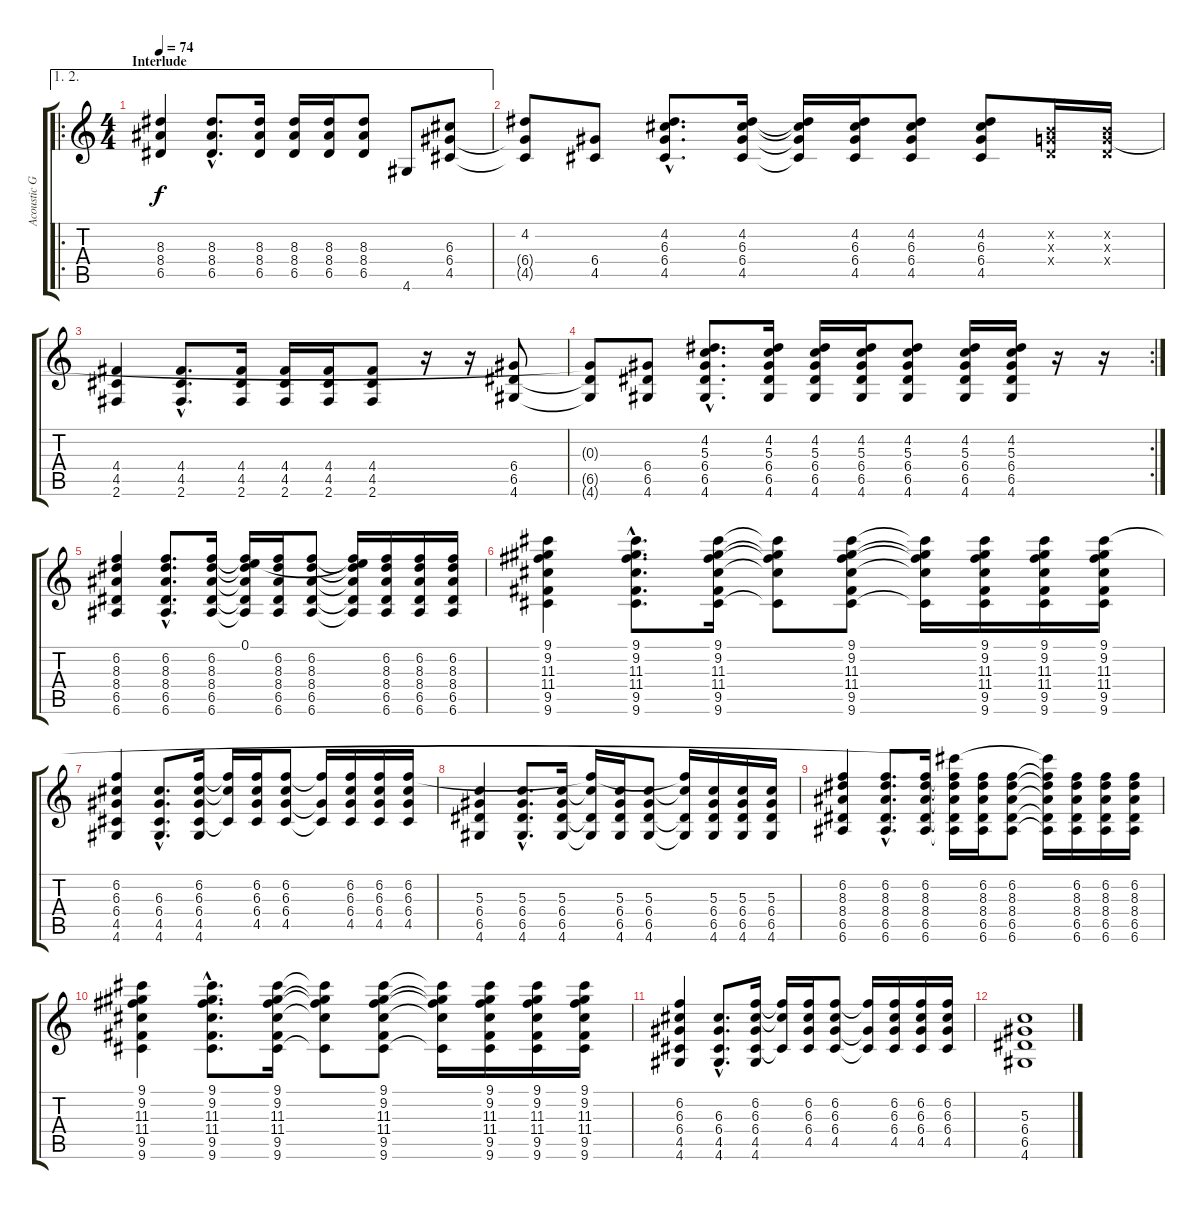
\track ("Acoustic Guitar" "Acoustic G") {instrument acousticguitarsteel}
\staff {score tabs}
\tuning (E4 B3 G3 D3 A2 E2) {hide}
\ae (1 2)
\ro
\ts (4 4)
\section ("" "Interlude")
\tempo 74
\clef g2
\ks c
(8.3 8.4 6.5).4{dy f} (8.3{hac} 8.4{hac} 6.5{hac}).8{d} (8.3 8.4 6.5).16 (8.3 8.4 6.5).16 (8.3 8.4 6.5).16 (8.3 8.4 6.5).8 4.6.8 (6.3 6.4 4.5).8 |
(4.2{t} 6.4{t} 4.5{t}).8 (6.4 4.5).8 (4.2{hac} 6.3{hac} 6.4{hac} 4.5{hac}).8{d} (4.2 6.3 6.4 4.5).16 (4.2{t} 6.3{t} 6.4{t} 4.5{t}).16 (4.2 6.3 6.4 4.5).16 (4.2 6.3 6.4 4.5).8 (4.2 6.3 6.4 4.5).8 (0.2{x} 0.3{x} 0.4{x}).16 (0.2{x} 0.3{x} 0.4{x}).16 |
(4.4 4.5 2.6).4 (4.4{hac} 4.5{hac} 2.6{hac}).8{d} (4.4 4.5 2.6).16 (4.4 4.5 2.6).16 (4.4 4.5 2.6).16 (4.4 4.5 2.6).8 r.16 r.16 (6.4 6.5 4.6).8 |
\rc 2
(0.3{t} 6.5{t} 4.6{t}).8 (6.4 6.5 4.6).8 (4.2{hac} 5.3{hac} 6.4{hac} 6.5{hac} 4.6{hac}).8{d} (4.2 5.3 6.4 6.5 4.6).16 (4.2 5.3 6.4 6.5 4.6).16 (4.2 5.3 6.4 6.5 4.6).16 (4.2 5.3 6.4 6.5 4.6).8 (4.2 5.3 6.4 6.5 4.6).16 (4.2 5.3 6.4 6.5 4.6).16 r.16 r.16 |
(6.2 8.3 8.4 6.5 6.6).4 (6.2{hac} 8.3{hac} 8.4{hac} 6.5{hac} 6.6{hac}).8{d} (6.2 8.3 8.4 6.5 6.6).16 (0.1 6.2{t} 8.3{t} 8.4{t} 6.5{t} 6.6{t}).16 (6.2 8.3 8.4 6.5 6.6).16 (6.2 8.3 8.4 6.5 6.6).8 (0.1{t} 6.2{t} 8.3{t} 8.4{t} 6.5{t} 6.6{t}).16 (6.2 8.3 8.4 6.5 6.6).16 (6.2 8.3 8.4 6.5 6.6).16 (6.2 8.3 8.4 6.5 6.6).16 |
(9.1 9.2 11.3 11.4 9.5 9.6).4 (9.1{hac} 9.2{hac} 11.3{hac} 11.4{hac} 9.5{hac} 9.6{hac}).8{d} (9.1 9.2 11.3 11.4 9.5 9.6).16 (9.1{t} 9.2{t} 11.3{t} 11.4{t} 9.6{t}).8 (9.1 9.2 11.3 11.4 9.5 9.6).8 (9.1{t} 9.2{t} 11.3{t} 11.4{t} 9.6{t}).16 (9.1 9.2 11.3 11.4 9.5 9.6).16 (9.1 9.2 11.3 11.4 9.5 9.6).16 (9.1 9.2 11.3 11.4 9.5 9.6).16 |
(6.2 6.3 6.4 4.5 4.6).4 (6.3{hac} 6.4{hac} 4.5{hac} 4.6{hac}).8{d} (6.2 6.3 6.4 4.5 4.6).16 (6.2{t} 6.3{t} 4.5{t}).16 (6.2 6.3 6.4 4.5).16 (6.2 6.3 6.4 4.5).8 (6.2{t} 6.4{t} 4.5{t}).16 (6.2 6.3 6.4 4.5).16 (6.2 6.3 6.4 4.5).16 (6.2 6.3 6.4 4.5).16 |
(5.3 6.4 6.5 4.6).4 (5.3{hac} 6.4{hac} 6.5{hac} 4.6{hac}).8{d} (5.3 6.4 6.5 4.6).16 (6.2{t} 5.3{t} 6.5{t} 4.6{t}).16 (5.3 6.4 6.5 4.6).16 (5.3 6.4 6.5 4.6).8 (6.2{t} 5.3{t} 6.5{t} 4.6{t}).16 (5.3 6.4 6.5 4.6).16 (5.3 6.4 6.5 4.6).16 (5.3 6.4 6.5 4.6).16 |
(6.2 8.3 8.4 6.5 6.6).4 (6.2{hac} 8.3{hac} 8.4{hac} 6.5{hac} 6.6{hac}).8{d} (6.2 8.3 8.4 6.5 6.6).16 (9.1{t} 6.2{t} 8.3{t} 8.4{t} 6.5{t} 6.6{t}).16 (6.2 8.3 8.4 6.5 6.6).16 (6.2 8.3 8.4 6.5 6.6).8 (9.1{t} 6.2{t} 8.3{t} 8.4{t} 6.5{t} 6.6{t}).16 (6.2 8.3 8.4 6.5 6.6).16 (6.2 8.3 8.4 6.5 6.6).16 (6.2 8.3 8.4 6.5 6.6).16 |
(9.1 9.2 11.3 11.4 9.5 9.6).4 (9.1{hac} 9.2{hac} 11.3{hac} 11.4{hac} 9.5{hac} 9.6{hac}).8{d} (9.1 9.2 11.3 11.4 9.5 9.6).16 (9.1{t} 9.2{t} 11.3{t} 11.4{t} 9.6{t}).8 (9.1 9.2 11.3 11.4 9.5 9.6).8 (9.1{t} 9.2{t} 11.3{t} 11.4{t} 9.6{t}).16 (9.1 9.2 11.3 11.4 9.5 9.6).16 (9.1 9.2 11.3 11.4 9.5 9.6).16 (9.1 9.2 11.3 11.4 9.5 9.6).16 |
(6.2 6.3 6.4 4.5 4.6).4 (6.3{hac} 6.4{hac} 4.5{hac} 4.6{hac}).8{d} (6.2 6.3 6.4 4.5 4.6).16 (6.2{t} 6.3{t} 4.5{t}).16 (6.2 6.3 6.4 4.5).16 (6.2 6.3 6.4 4.5).8 (6.2{t} 6.4{t} 4.5{t}).16 (6.2 6.3 6.4 4.5).16 (6.2 6.3 6.4 4.5).16 (6.2 6.3 6.4 4.5).16 |
(5.3 6.4 6.5 4.6).1
